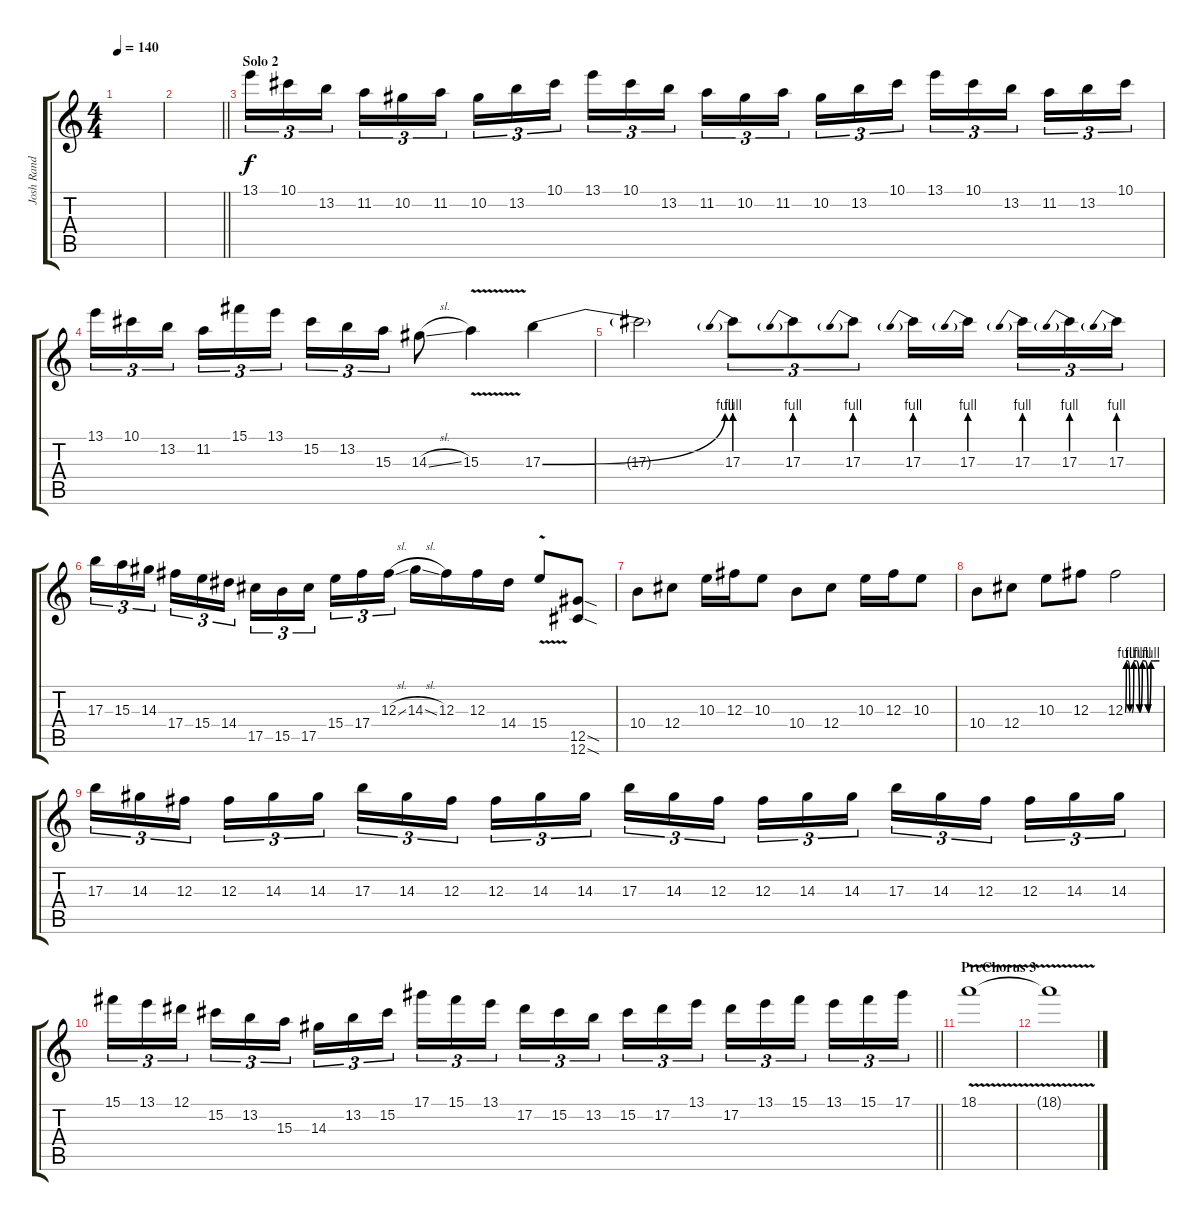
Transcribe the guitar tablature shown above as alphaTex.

\track ("Josh Rand (Solo)" "Josh Rand ") {instrument distortionguitar}
\staff {score tabs}
\tuning (Eb4 Bb3 Gb3 Db3 Ab2 Db2) {hide}
\ts (4 4)
\tempo 140
\clef g2
\ks c
|
\barLineRight lightlight
|
\section ("" "Solo 2")
13.1.16{tu (3 2) volume 15 instrument overdrivenguitar} 10.1.16{tu (3 2)} 13.2.16{tu (3 2) beam splitsecondary} 11.2.16{tu (3 2)} 10.2.16{tu (3 2)} 11.2.16{tu (3 2)} 10.2.16{tu (3 2)} 13.2.16{tu (3 2)} 10.1.16{tu (3 2) beam splitsecondary} 13.1.16{tu (3 2)} 10.1.16{tu (3 2)} 13.2.16{tu (3 2)} 11.2.16{tu (3 2)} 10.2.16{tu (3 2)} 11.2.16{tu (3 2) beam splitsecondary} 10.2.16{tu (3 2)} 13.2.16{tu (3 2)} 10.1.16{tu (3 2)} 13.1.16{tu (3 2)} 10.1.16{tu (3 2)} 13.2.16{tu (3 2) beam splitsecondary} 11.2.16{tu (3 2)} 13.2.16{tu (3 2)} 10.1.16{tu (3 2)} |
13.1.16{tu (3 2)} 10.1.16{tu (3 2)} 13.2.16{tu (3 2) beam splitsecondary} 11.2.16{tu (3 2)} 15.1.16{tu (3 2)} 13.1.16{tu (3 2)} 15.2.16{tu (3 2)} 13.2.16{tu (3 2)} 15.3.16{tu (3 2)} 14.3{sl}.8 15.3{v}.4 17.3{be (bend 0 0 60 4)}.4 |
17.3{t}.2 17.3{be (prebend 0 4 60 4)}.8{tu (3 2)} 17.3{be (prebend 0 4 60 4)}.8{tu (3 2)} 17.3{be (prebend 0 4 60 4)}.8{tu (3 2)} 17.3{be (prebend 0 4 60 4)}.16 17.3{be (prebend 0 4 60 4)}.16{beam splitsecondary} 17.3{be (prebend 0 4 60 4)}.16{tu (3 2)} 17.3{be (prebend 0 4 60 4)}.16{tu (3 2)} 17.3{be (prebend 0 4 60 4)}.16{tu (3 2)} |
17.3.16{tu (3 2)} 15.3.16{tu (3 2)} 14.3.16{tu (3 2) beam splitsecondary} 17.4.16{tu (3 2)} 15.4.16{tu (3 2)} 14.4.16{tu (3 2)} 17.5.16{tu (3 2)} 15.5.16{tu (3 2)} 17.5.16{tu (3 2) beam splitsecondary} 15.4.16{tu (3 2)} 17.4.16{tu (3 2)} 12.3{sl}.16{tu (3 2)} 14.3{sl}.16 12.3.16 12.3.16 14.4.16 15.4{v}.8 (12.5{sod} 12.6{sod}).8 |
10.4.8 12.4.8 10.3.16 12.3.16 10.3.8 10.4.8 12.4.8 10.3.16 12.3.16 10.3.8 |
10.4.8 12.4.8 10.3.8 12.3.8 12.3{be (custom 0 0 2 4 5 4 8 0 12 0 15 4 20 4 25 0 30 4 35 4 40 0 45 4 50 4 60 4)}.2 |
17.3.16{tu (3 2)} 14.3.16{tu (3 2)} 12.3.16{tu (3 2) beam splitsecondary} 12.3.16{tu (3 2)} 14.3.16{tu (3 2)} 14.3.16{tu (3 2)} 17.3.16{tu (3 2)} 14.3.16{tu (3 2)} 12.3.16{tu (3 2) beam splitsecondary} 12.3.16{tu (3 2)} 14.3.16{tu (3 2)} 14.3.16{tu (3 2)} 17.3.16{tu (3 2)} 14.3.16{tu (3 2)} 12.3.16{tu (3 2) beam splitsecondary} 12.3.16{tu (3 2)} 14.3.16{tu (3 2)} 14.3.16{tu (3 2)} 17.3.16{tu (3 2)} 14.3.16{tu (3 2)} 12.3.16{tu (3 2) beam splitsecondary} 12.3.16{tu (3 2)} 14.3.16{tu (3 2)} 14.3.16{tu (3 2)} |
\barLineRight lightlight
15.1.16{tu (3 2)} 13.1.16{tu (3 2)} 12.1.16{tu (3 2) beam splitsecondary} 15.2.16{tu (3 2)} 13.2.16{tu (3 2)} 15.3.16{tu (3 2)} 14.3.16{tu (3 2)} 13.2.16{tu (3 2)} 15.2.16{tu (3 2) beam splitsecondary} 17.1.16{tu (3 2)} 15.1.16{tu (3 2)} 13.1.16{tu (3 2)} 17.2.16{tu (3 2)} 15.2.16{tu (3 2)} 13.2.16{tu (3 2) beam splitsecondary} 15.2.16{tu (3 2)} 17.2.16{tu (3 2)} 13.1.16{tu (3 2)} 17.2.16{tu (3 2)} 13.1.16{tu (3 2)} 15.1.16{tu (3 2) beam splitsecondary} 13.1.16{tu (3 2)} 15.1.16{tu (3 2)} 17.1.16{tu (3 2)} |
\section ("" "PreChorus 3")
18.1{v}.1 |
18.1{t}.1{volume 4}
